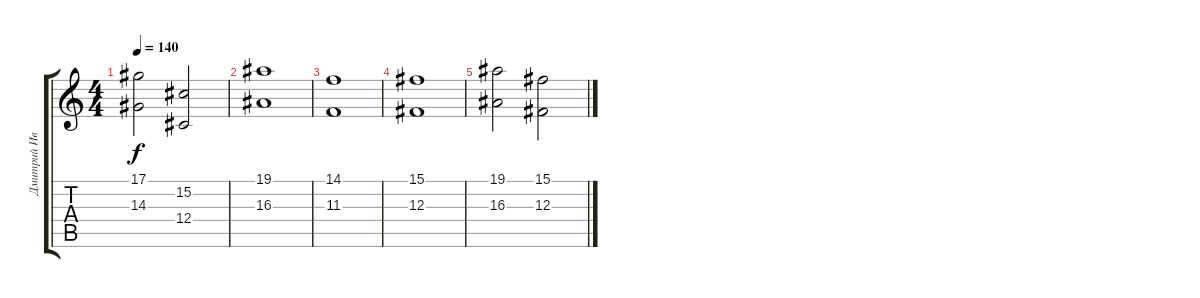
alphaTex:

\track ("Дмитрий Иванов" "Дмитрий Ив") {instrument viola}
\staff {score tabs}
\tuning (Eb4 Bb3 Gb3 Db3 Ab2 Eb2) {hide}
\ts (4 4)
\tempo 140
\clef g2
\ks c
(17.1 14.3).2{dy f} (15.2 12.4).2 |
(19.1 16.3).1{volume 0} |
(14.1 11.3).1 |
(15.1 12.3).1 |
(19.1 16.3).2 (15.1 12.3).2
